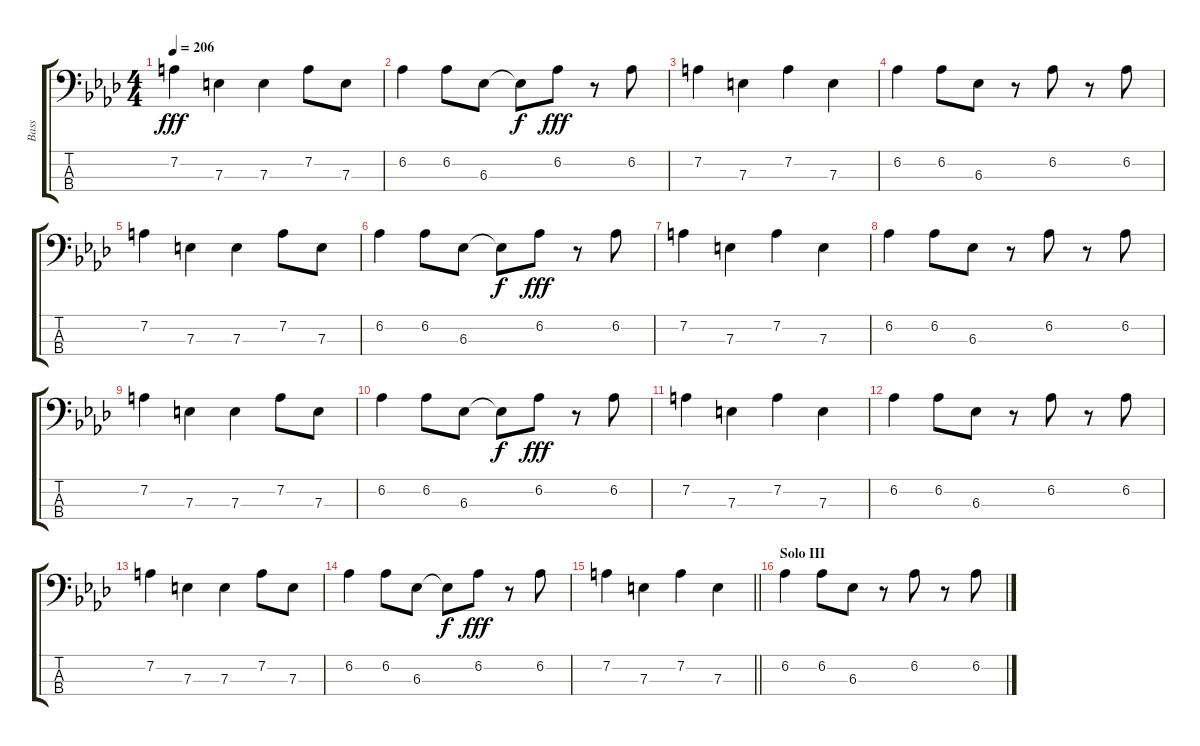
\track ("Bass" "Bass") {instrument synthbass2}
\staff {score tabs}
\tuning (G2 D2 A1 E1) {hide}
\ts (4 4)
\tempo 206
\clef f4
\ks ab
7.2.4{dy fff} 7.3.4 7.3.4 7.2.8 7.3.8 |
6.2.4 6.2.8 6.3.8 6.3{t}.8{dy f} 6.2.8{dy fff} r.8 6.2.8 |
7.2.4 7.3.4 7.2.4 7.3.4 |
6.2.4 6.2.8 6.3.8 r.8 6.2.8 r.8 6.2.8 |
7.2.4 7.3.4 7.3.4 7.2.8 7.3.8 |
6.2.4 6.2.8 6.3.8 6.3{t}.8{dy f} 6.2.8{dy fff} r.8 6.2.8 |
7.2.4 7.3.4 7.2.4 7.3.4 |
6.2.4 6.2.8 6.3.8 r.8 6.2.8 r.8 6.2.8 |
7.2.4 7.3.4 7.3.4 7.2.8 7.3.8 |
6.2.4 6.2.8 6.3.8 6.3{t}.8{dy f} 6.2.8{dy fff} r.8 6.2.8 |
7.2.4 7.3.4 7.2.4 7.3.4 |
6.2.4 6.2.8 6.3.8 r.8 6.2.8 r.8 6.2.8 |
7.2.4 7.3.4 7.3.4 7.2.8 7.3.8 |
6.2.4 6.2.8 6.3.8 6.3{t}.8{dy f} 6.2.8{dy fff} r.8 6.2.8 |
\barLineRight lightlight
7.2.4 7.3.4 7.2.4 7.3.4 |
\section ("" "Solo III")
6.2.4 6.2.8 6.3.8 r.8 6.2.8 r.8 6.2.8
